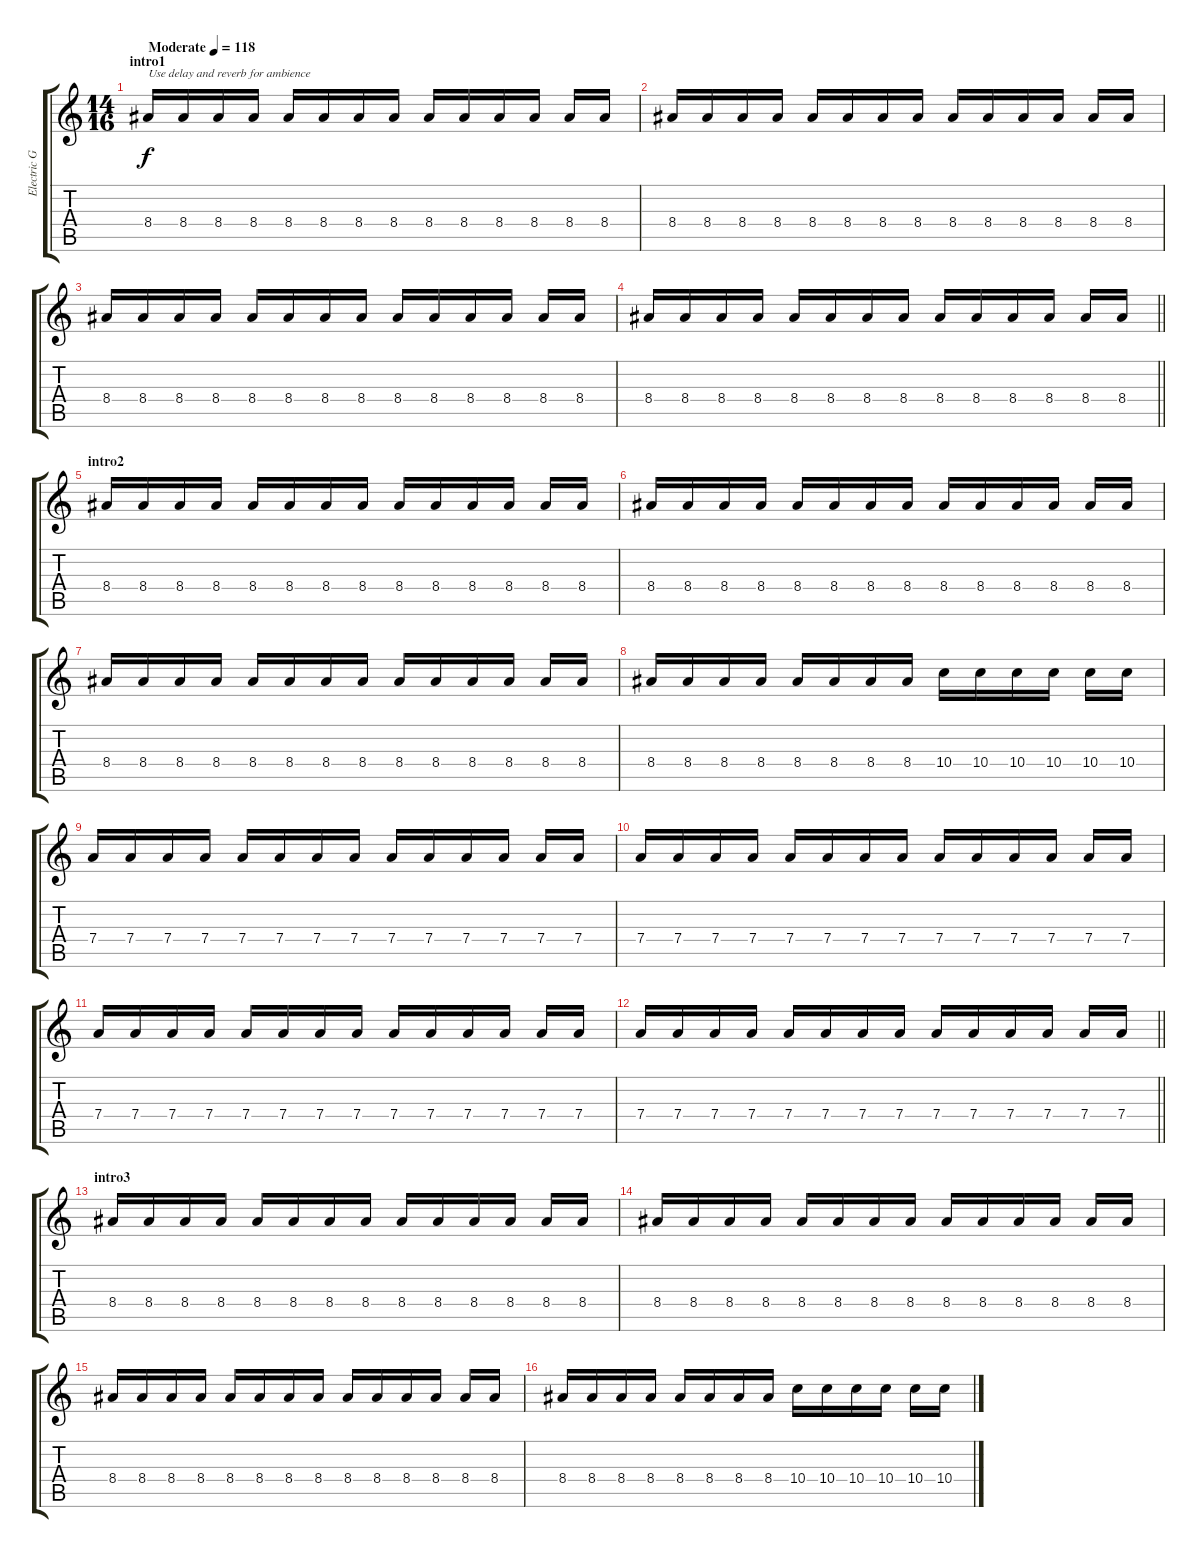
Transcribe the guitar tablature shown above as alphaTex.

\track ("Electric Guitar (Mike Sullivan)" "Electric G") {instrument electricguitarjazz}
\staff {score tabs}
\tuning (E4 B3 G3 D3 A2 E2) {hide}
\ts (14 16)
\section ("" "intro1")
\tempo (118 "Moderate")
\clef g2
\ks c
8.4.16{txt "Use delay and reverb for ambience" dy f instrument electricguitarjazz} 8.4.16 8.4.16 8.4.16 8.4.16 8.4.16 8.4.16 8.4.16 8.4.16 8.4.16 8.4.16 8.4.16 8.4.16 8.4.16 |
8.4.16 8.4.16 8.4.16 8.4.16 8.4.16 8.4.16 8.4.16 8.4.16 8.4.16 8.4.16 8.4.16 8.4.16 8.4.16 8.4.16 |
8.4.16 8.4.16 8.4.16 8.4.16 8.4.16 8.4.16 8.4.16 8.4.16 8.4.16 8.4.16 8.4.16 8.4.16 8.4.16 8.4.16 |
\barLineRight lightlight
8.4.16 8.4.16 8.4.16 8.4.16 8.4.16 8.4.16 8.4.16 8.4.16 8.4.16 8.4.16 8.4.16 8.4.16 8.4.16 8.4.16 |
\section ("" "intro2")
8.4.16 8.4.16 8.4.16 8.4.16 8.4.16 8.4.16 8.4.16 8.4.16 8.4.16 8.4.16 8.4.16 8.4.16 8.4.16 8.4.16 |
8.4.16 8.4.16 8.4.16 8.4.16 8.4.16 8.4.16 8.4.16 8.4.16 8.4.16 8.4.16 8.4.16 8.4.16 8.4.16 8.4.16 |
8.4.16 8.4.16 8.4.16 8.4.16 8.4.16 8.4.16 8.4.16 8.4.16 8.4.16 8.4.16 8.4.16 8.4.16 8.4.16 8.4.16 |
8.4.16 8.4.16 8.4.16 8.4.16 8.4.16 8.4.16 8.4.16 8.4.16 10.4.16 10.4.16 10.4.16 10.4.16 10.4.16 10.4.16 |
7.4.16 7.4.16 7.4.16 7.4.16 7.4.16 7.4.16 7.4.16 7.4.16 7.4.16 7.4.16 7.4.16 7.4.16 7.4.16 7.4.16 |
7.4.16 7.4.16 7.4.16 7.4.16 7.4.16 7.4.16 7.4.16 7.4.16 7.4.16 7.4.16 7.4.16 7.4.16 7.4.16 7.4.16 |
7.4.16 7.4.16 7.4.16 7.4.16 7.4.16 7.4.16 7.4.16 7.4.16 7.4.16 7.4.16 7.4.16 7.4.16 7.4.16 7.4.16 |
\barLineRight lightlight
7.4.16 7.4.16 7.4.16 7.4.16 7.4.16 7.4.16 7.4.16 7.4.16 7.4.16 7.4.16 7.4.16 7.4.16 7.4.16 7.4.16 |
\section ("" "intro3")
8.4.16 8.4.16 8.4.16 8.4.16 8.4.16 8.4.16 8.4.16 8.4.16 8.4.16 8.4.16 8.4.16 8.4.16 8.4.16 8.4.16 |
8.4.16 8.4.16 8.4.16 8.4.16 8.4.16 8.4.16 8.4.16 8.4.16 8.4.16 8.4.16 8.4.16 8.4.16 8.4.16 8.4.16 |
8.4.16 8.4.16 8.4.16 8.4.16 8.4.16 8.4.16 8.4.16 8.4.16 8.4.16 8.4.16 8.4.16 8.4.16 8.4.16 8.4.16 |
8.4.16 8.4.16 8.4.16 8.4.16 8.4.16 8.4.16 8.4.16 8.4.16 10.4.16 10.4.16 10.4.16 10.4.16 10.4.16 10.4.16
